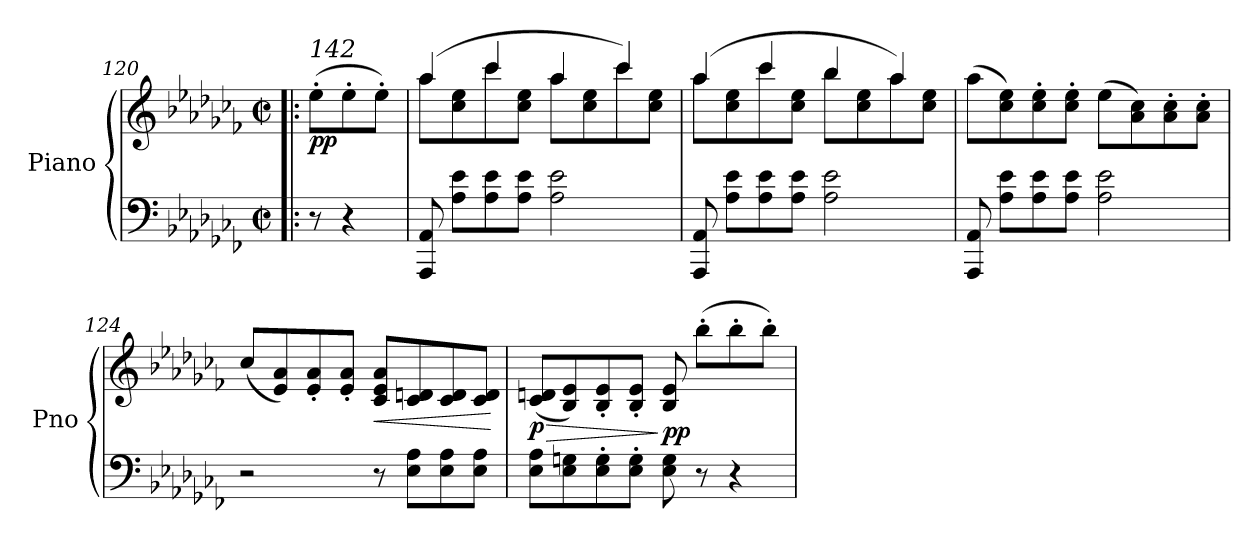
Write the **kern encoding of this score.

**kern	**kern	**dynam
*part1	*part1	*part1
*staff2	*staff1	*staff1/2
*I"Piano	*	*
*I'Pno	*	*
*clefF4	*clefG2	*
*k[b-e-a-d-g-c-f-]	*k[b-e-a-d-g-c-f-]	*
*M2/2	*M2/2	*
*met(c|)	*met(c|)	*
=120!|:	=120!|:	=120!|:
!	!LO:TX:a:i:t=142	!
!	!	!LO:DY:b
8r	(8ee-'\L	pp
4r	8ee-'\	.
.	8ee-'\J)	.
=121	=121	=121
*	*^	*
8AAA-/ 8AA-/	(4aa-/	8aa-\L	.
8A-\ 8e-\L	.	8cc-\ 8ee-\	.
8A-\ 8e-\	4ccc-/	8ccc-\	.
8A-\ 8e-\J	.	8cc-\ 8ee-\J	.
2A-\ 2e-\	4aa-/	8aa-\L	.
.	.	8cc-\ 8ee-\	.
.	4ccc-/)	8ccc-\	.
.	.	8cc-\ 8ee-\J	.
=122	=122	=122	=122
8AAA-/ 8AA-/	(4aa-/	8aa-\L	.
8A-\ 8e-\L	.	8cc-\ 8ee-\	.
8A-\ 8e-\	4ccc-/	8ccc-\	.
8A-\ 8e-\J	.	8cc-\ 8ee-\J	.
2A-\ 2e-\	4bb-/	8bb-\L	.
.	.	8cc-\ 8ee-\	.
.	4aa-/)	8aa-\	.
.	.	8cc-\ 8ee-\J	.
*	*v	*v	*
!!LO:LB:g=z
=123	=123	=123
8AAA-/ 8AA-/	(8aa-\L	.
8A-\ 8e-\L	8cc-\ 8ee-\)	.
8A-\ 8e-\	8cc-\' 8ee-\'	.
8A-\ 8e-\J	8cc-\' 8ee-\'J	.
2A-\ 2e-\	(8ee-\L	.
.	8a-\ 8cc-\)	.
.	8a-\' 8cc-\'	.
.	8a-\' 8cc-\'J	.
=124	=124	=124
2r	(8cc-/L	.
.	8e-/ 8a-/)	.
.	8e-/' 8a-/'	.
.	8e-/' 8a-/'J	.
!	!	!LO:HP:b
8r	8c-/ 8e-/ 8a-/L	<
8E-\ 8A-\L	8c-/ 8dn/	.
8E-\ 8A-\	8c-/ 8d/	.
8E-\ 8A-\J	8c-/ 8d/J	.
.	.	[
=125	=125	=125
!	!	!LO:HP:b
!	!	!LO:DY:n=1:b
8E-\ 8A-\L	(8c-/ 8dn/L	> p
8E-\ 8Gn\	8B-/ 8e-/)	.
8E-\' 8G\'	8B-/' 8e-/'	.
8E-\' 8G\'J	8B-/' 8e-/'J	.
!	!	!LO:DY:n=2:b
8E-\ 8G\	8B-/ 8e-/	] pp
8r	(8bb-'\L	.
4r	8bb-'\	.
.	8bb-'\J)	.
=	=	=
*-	*-	*-
